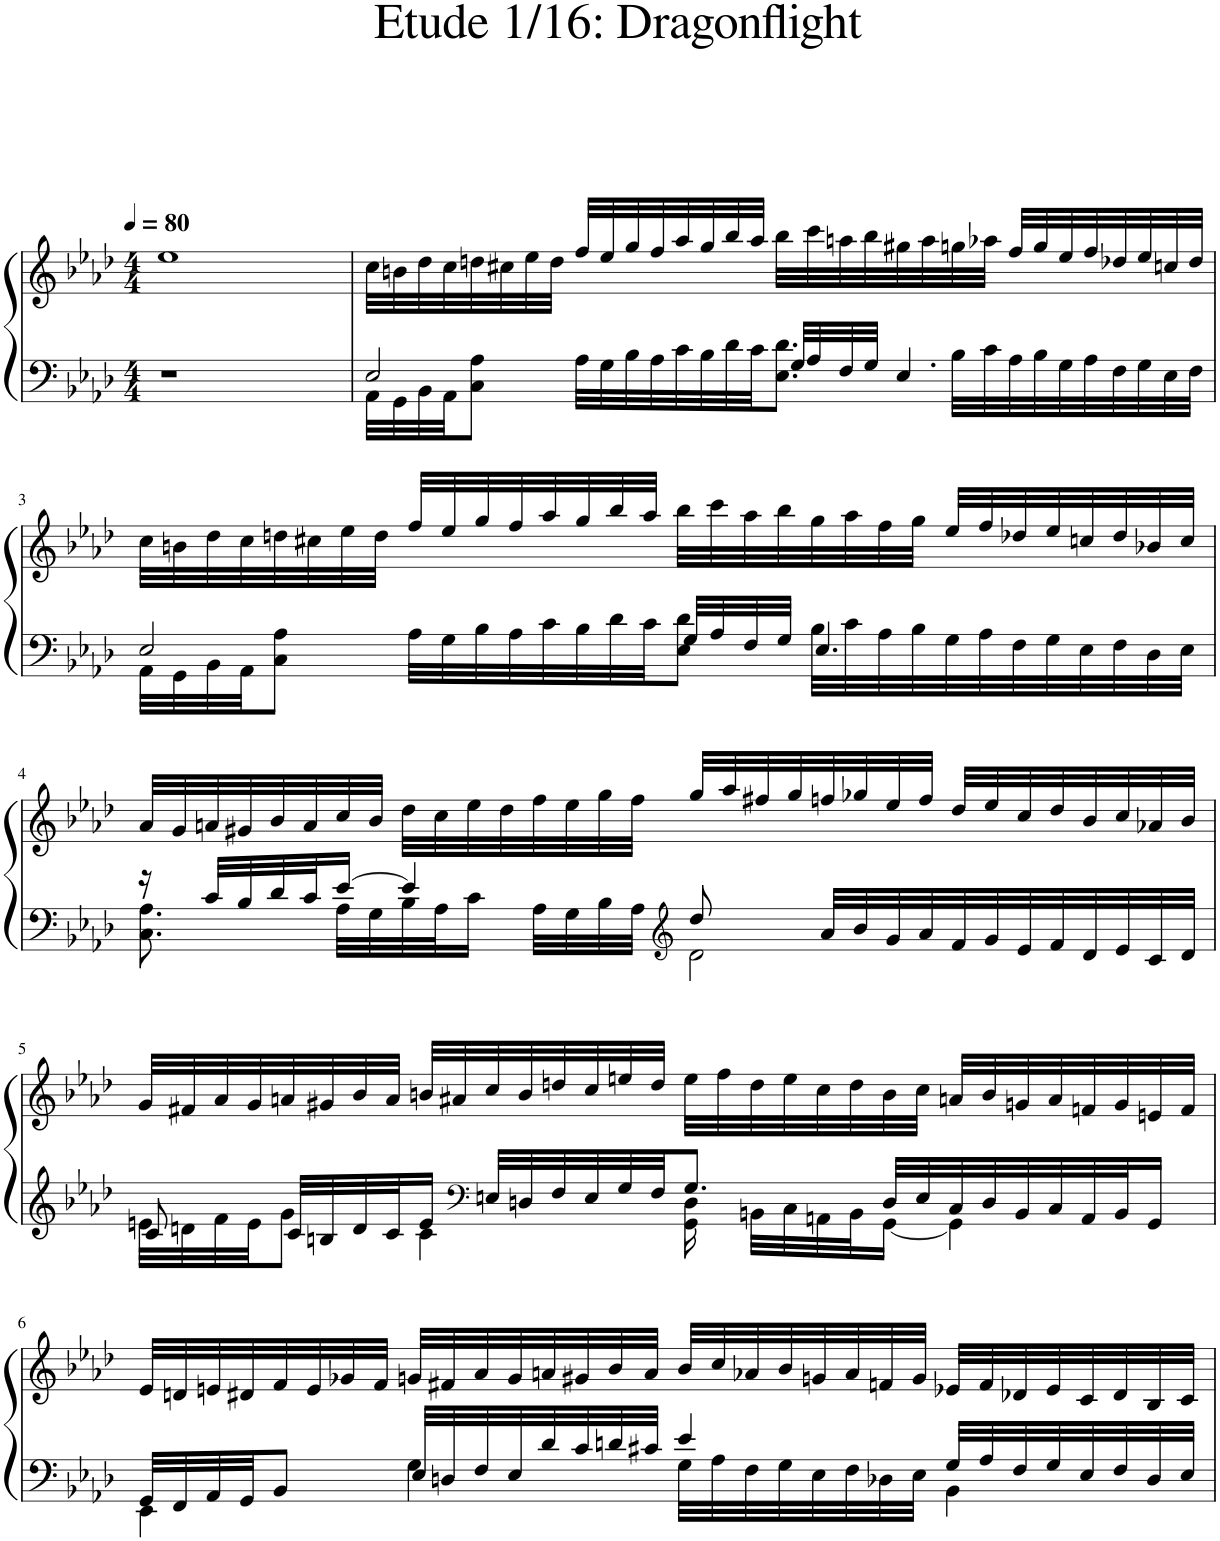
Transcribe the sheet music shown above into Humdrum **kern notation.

**kern	**kern
*part1	*part1
*staff2	*staff1
*I"Grand Piano	*
*I'Pno.	*
*clefF4	*clefG2
*k[b-e-a-d-]	*k[b-e-a-d-]
*M4/4	*M4/4
*MM80	*MM80
=1	=1
1r	1ee-
=2	=2
*^	*
2E-/	32AA-\LLL	32cc\LLL
.	32GG\	32bn\
.	32BB-\	32dd-\
.	32AA-\JJ	32cc\
.	8C\ 8A-\J	32ddn\
.	.	32cc#X\
.	.	32ee-\
.	.	32dd\JJJ
.	32A-\LLL	32ff/LLL
.	32G\	32ee-/
.	32B-\	32gg/
.	32A-\	32ff/
.	32c\	32aa-/
.	32B-\	32gg/
.	32d-\	32bb-/
.	32c\JJ	32aa-/JJJ
32G/LLL	8.E-\ 8.d-\J	32bb-\LLL
32A-/	.	32ccc\
32F/	.	32aan\
32G/JJJ	.	32bb-\
4.E-/	.	32gg#X\
.	.	32aa\
.	32B-\LLL	32ggn\
.	32c\	32aa-X\JJJ
.	32A-\	32ff/LLL
.	32B-\	32gg/
.	32G\	32ee-/
.	32A-\	32ff/
.	32F\	32dd-X/
.	32G\	32ee-/
.	32E-\	32ccn/
.	32F\JJJ	32dd-/JJJ
!!LO:LB:g=z
=3	=3	=3
2E-/	32AA-\LLL	32cc\LLL
.	32GG\	32bn\
.	32BB-\	32dd-\
.	32AA-\JJ	32cc\
.	8C\ 8A-\J	32ddn\
.	.	32cc#X\
.	.	32ee-\
.	.	32dd\JJJ
.	32A-\LLL	32ff/LLL
.	32G\	32ee-/
.	32B-\	32gg/
.	32A-\	32ff/
.	32c\	32aa-/
.	32B-\	32gg/
.	32d-\	32bb-/
.	32c\JJ	32aa-/JJJ
32G/LLL	8E-\ 8d-\J	32bb-\LLL
32A-/	.	32ccc\
32F/	.	32aa-\
32G/JJJ	.	32bb-\
4.E-/	32B-\LLL	32gg\
.	32c\	32aa-\
.	32A-\	32ff\
.	32B-\	32gg\JJJ
.	32G\	32ee-/LLL
.	32A-\	32ff/
.	32F\	32dd-X/
.	32G\	32ee-/
.	32E-\	32ccn/
.	32F\	32dd-/
.	32D-\	32b-X/
.	32E-\JJJ	32cc/JJJ
!!LO:LB:g=z
=4	=4	=4
16r	8.C\ 8.A-\	32a-/LLL
.	.	32g/
32c/LLL	.	32an/
32B-/	.	32g#X/
32d-/	.	32b-/
32c/J	.	32a/
[16e-/JJ	32A-\LLL	32cc/
.	32G\	32b-/JJJ
4e-/]	32B-\	32dd-\LLL
.	32A-\J	32cc\
.	16c\JJ	32ee-\
.	.	32dd-\
.	32A-\LLL	32ff\
.	32G\	32ee-\
.	32B-\	32gg\
.	32A-\JJJ	32ff\JJJ
*clefG2	*	*
8dd-/	2d-\	32gg/LLL
.	.	32aa-/
.	.	32ff#X/
.	.	32gg/
32a-/LLL	.	32ffn/
32b-/	.	32gg-X/
32g/	.	32ee-/
32a-/	.	32ff/JJJ
32f/	.	32dd-/LLL
32g/	.	32ee-/
32e-/	.	32cc/
32f/	.	32dd-/
32d-/	.	32b-/
32e-/	.	32cc/
32c/	.	32a-X/
32d-/JJJ	.	32b-/JJJ
!!LO:LB:g=z
=5	=5	=5
8c/	32en\LLL	32g/LLL
.	32dn\	32f#X/
.	32f\	32a-/
.	32e\JJ	32g/
32c/LLL	8g\J	32an/
32Bn/	.	32g#X/
32d/	.	32b-/
32c/J	.	32a/JJJ
16e/JJ	4c\	32bn/LLL
.	.	32a#X/
*clefF4	*	*
32En/LLL	.	32cc/
32Dn/	.	32b/
32F/	.	32ddn/
32E/	.	32cc/
32G/	.	32een/
32F/JJ	.	32dd/JJJ
8.G/J	16GG\ 16D\	32ee\LLL
.	.	32ff\
.	32BBn\LLL	32dd\
.	32C\	32ee\
.	32AAn\	32cc\
.	32BB\J	32dd\
32D/LLL	[16GG\JJ	32b\
32E/	.	32cc\JJJ
32C/	4GG\]	32an/LLL
32D/	.	32b/
32BB/	.	32gn/
32C/	.	32a/
32AA/	.	32fn/
32BB/J	.	32g/
16GG/JJ	.	32en/
.	.	32f/JJJ
!!LO:LB:g=z
=6	=6	=6
32GG/LLL	4EE-\	32e-/LLL
32FF/	.	32dn/
32AA-/	.	32en/
32GG/JJ	.	32d#X/
8BB-/J	.	32f/
.	.	32e/
.	.	32g-X/
.	.	32f/JJJ
32E-/LLL	4G\	32gn/LLL
32Dn/	.	32f#X/
32F/	.	32a-/
32E-/	.	32g/
32d-/	.	32an/
32c/	.	32g#X/
32dn/	.	32b-/
32c#X/JJJ	.	32a/JJJ
4e-/	32G\LLL	32b-/LLL
.	32A-\	32cc/
.	32F\	32a-X/
.	32G\	32b-/
.	32E-\	32gn/
.	32F\	32a-/
.	32D-X\	32fn/
.	32E-\JJJ	32g/JJJ
32G/LLL	4BB-\	32e-X/LLL
32A-/	.	32f/
32F/	.	32d-X/
32G/	.	32e-/
32E-/	.	32c/
32F/	.	32d-/
32D-/	.	32B-/
32E-/JJJ	.	32c/JJJ
*v	*v	*
=	=
*-	*-
